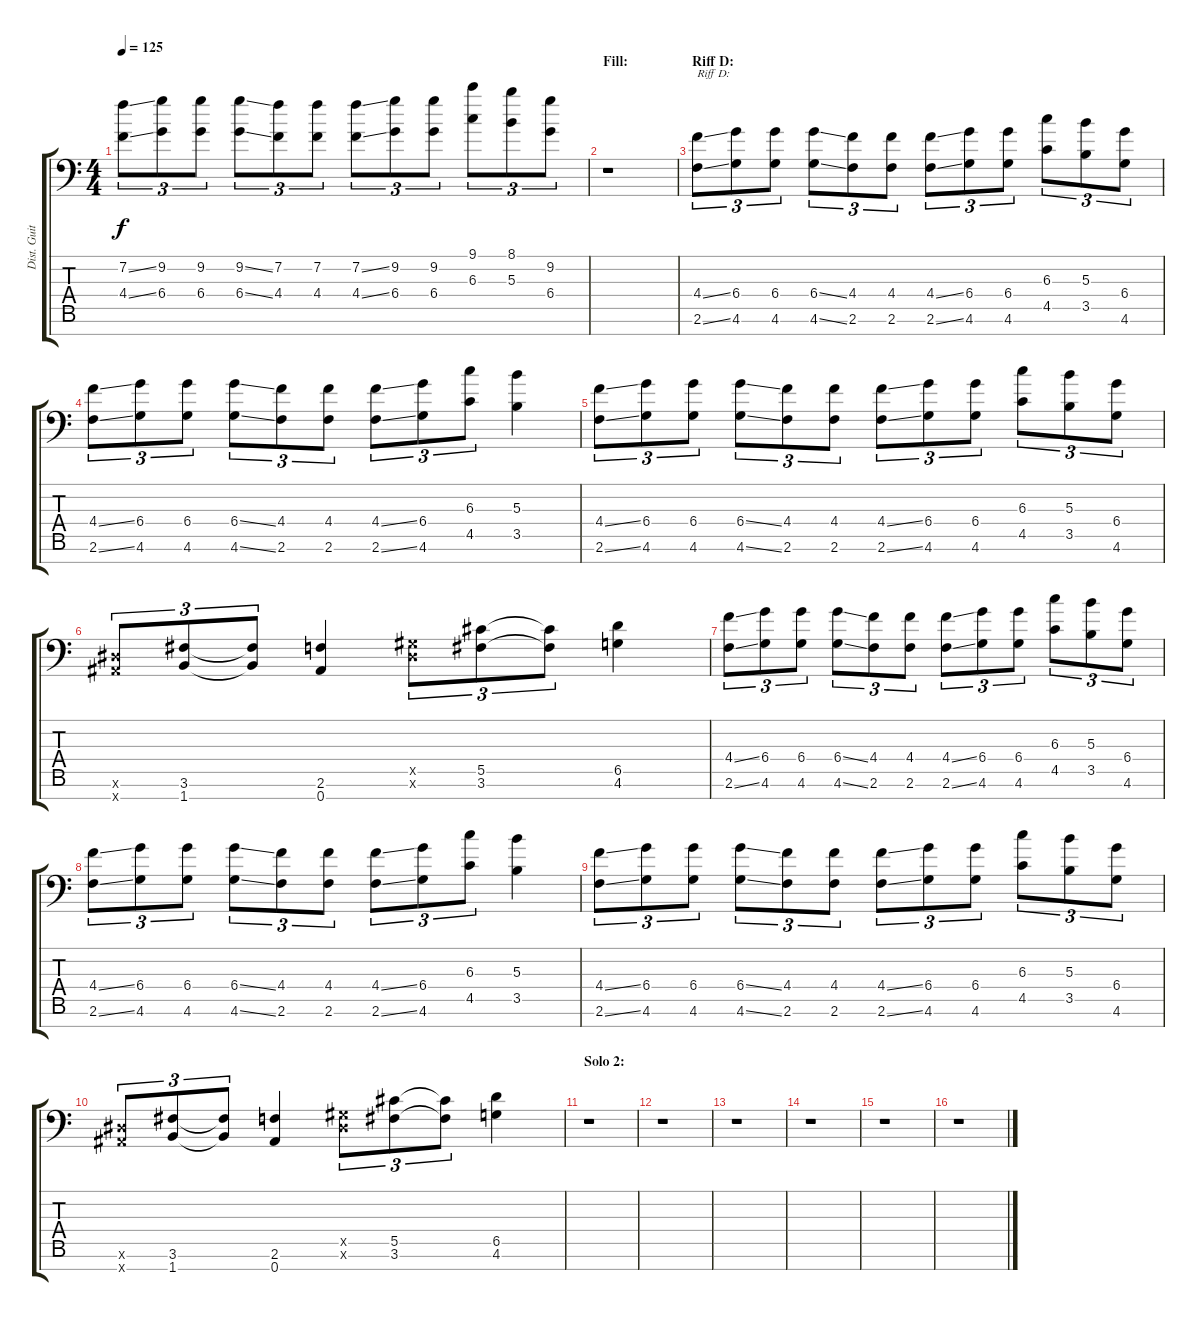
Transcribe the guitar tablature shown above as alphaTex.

\track ("Dist. Guitar 1" "Dist. Guit") {instrument distortionguitar}
\staff {score tabs}
\tuning (Eb4 Bb3 Gb3 Db3 Ab2 Eb2 Bb1) {hide}
\ts (4 4)
\tempo 125
\clef f4
\ks c
(7.2{ss} 4.4{ss}).8{tu (3 2) dy f} (9.2 6.4).8{tu (3 2)} (9.2 6.4).8{tu (3 2)} (9.2{ss} 6.4{ss}).8{tu (3 2)} (7.2 4.4).8{tu (3 2)} (7.2 4.4).8{tu (3 2)} (7.2{ss} 4.4{ss}).8{tu (3 2)} (9.2 6.4).8{tu (3 2)} (9.2 6.4).8{tu (3 2)} (9.1 6.3).8{tu (3 2)} (8.1 5.3).8{tu (3 2)} (9.2 6.4).8{tu (3 2)} |
\section ("" "Fill:")
r.1 |
\section ("" "Riff D:")
(4.4{ss} 2.6{ss}).8{tu (3 2) txt "Riff D:"} (6.4 4.6).8{tu (3 2)} (6.4 4.6).8{tu (3 2)} (6.4{ss} 4.6{ss}).8{tu (3 2)} (4.4 2.6).8{tu (3 2)} (4.4 2.6).8{tu (3 2)} (4.4{ss} 2.6{ss}).8{tu (3 2)} (6.4 4.6).8{tu (3 2)} (6.4 4.6).8{tu (3 2)} (6.3 4.5).8{tu (3 2)} (5.3 3.5).8{tu (3 2)} (6.4 4.6).8{tu (3 2)} |
(4.4{ss} 2.6{ss}).8{tu (3 2)} (6.4 4.6).8{tu (3 2)} (6.4 4.6).8{tu (3 2)} (6.4{ss} 4.6{ss}).8{tu (3 2)} (4.4 2.6).8{tu (3 2)} (4.4 2.6).8{tu (3 2)} (4.4{ss} 2.6{ss}).8{tu (3 2)} (6.4 4.6).8{tu (3 2)} (6.3 4.5).8{tu (3 2)} (5.3 3.5).4 |
(4.4{ss} 2.6{ss}).8{tu (3 2)} (6.4 4.6).8{tu (3 2)} (6.4 4.6).8{tu (3 2)} (6.4{ss} 4.6{ss}).8{tu (3 2)} (4.4 2.6).8{tu (3 2)} (4.4 2.6).8{tu (3 2)} (4.4{ss} 2.6{ss}).8{tu (3 2)} (6.4 4.6).8{tu (3 2)} (6.4 4.6).8{tu (3 2)} (6.3 4.5).8{tu (3 2)} (5.3 3.5).8{tu (3 2)} (6.4 4.6).8{tu (3 2)} |
(0.6{x} 0.7{x}).8{tu (3 2)} (3.6 1.7).8{tu (3 2)} (3.6{t} 1.7{t}).8{tu (3 2)} (2.6 0.7).4 (0.5{x} 0.6{x}).8{tu (3 2)} (5.5 3.6).8{tu (3 2)} (5.5{t} 3.6{t}).8{tu (3 2)} (6.5 4.6).4 |
(4.4{ss} 2.6{ss}).8{tu (3 2)} (6.4 4.6).8{tu (3 2)} (6.4 4.6).8{tu (3 2)} (6.4{ss} 4.6{ss}).8{tu (3 2)} (4.4 2.6).8{tu (3 2)} (4.4 2.6).8{tu (3 2)} (4.4{ss} 2.6{ss}).8{tu (3 2)} (6.4 4.6).8{tu (3 2)} (6.4 4.6).8{tu (3 2)} (6.3 4.5).8{tu (3 2)} (5.3 3.5).8{tu (3 2)} (6.4 4.6).8{tu (3 2)} |
(4.4{ss} 2.6{ss}).8{tu (3 2)} (6.4 4.6).8{tu (3 2)} (6.4 4.6).8{tu (3 2)} (6.4{ss} 4.6{ss}).8{tu (3 2)} (4.4 2.6).8{tu (3 2)} (4.4 2.6).8{tu (3 2)} (4.4{ss} 2.6{ss}).8{tu (3 2)} (6.4 4.6).8{tu (3 2)} (6.3 4.5).8{tu (3 2)} (5.3 3.5).4 |
(4.4{ss} 2.6{ss}).8{tu (3 2)} (6.4 4.6).8{tu (3 2)} (6.4 4.6).8{tu (3 2)} (6.4{ss} 4.6{ss}).8{tu (3 2)} (4.4 2.6).8{tu (3 2)} (4.4 2.6).8{tu (3 2)} (4.4{ss} 2.6{ss}).8{tu (3 2)} (6.4 4.6).8{tu (3 2)} (6.4 4.6).8{tu (3 2)} (6.3 4.5).8{tu (3 2)} (5.3 3.5).8{tu (3 2)} (6.4 4.6).8{tu (3 2)} |
(0.6{x} 0.7{x}).8{tu (3 2)} (3.6 1.7).8{tu (3 2)} (3.6{t} 1.7{t}).8{tu (3 2)} (2.6 0.7).4 (0.5{x} 0.6{x}).8{tu (3 2)} (5.5 3.6).8{tu (3 2)} (5.5{t} 3.6{t}).8{tu (3 2)} (6.5 4.6).4 |
\section ("" "Solo 2:")
r.1 |
r.1 |
r.1 |
r.1 |
r.1 |
r.1
